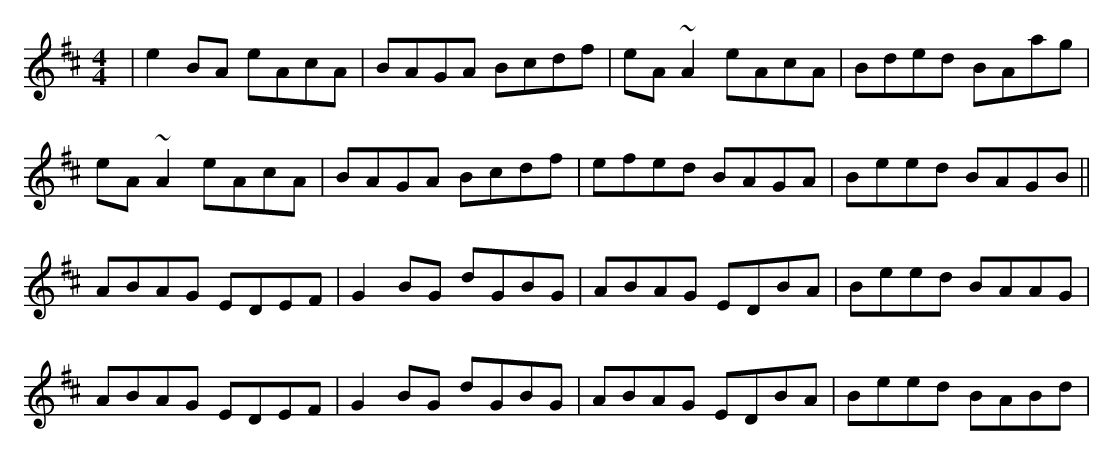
X:1
M:4/4
K:Amix
|e2BA eAcA|BAGA Bcdf|eA~A2 eAcA|Bded BAag|
eA~A2 eAcA|BAGA Bcdf|efed BAGA|Beed BAGB||
ABAG EDEF|G2BG dGBG|ABAG EDBA|Beed BAAG|
ABAG EDEF|G2BG dGBG|ABAG EDBA|Beed BABd|
